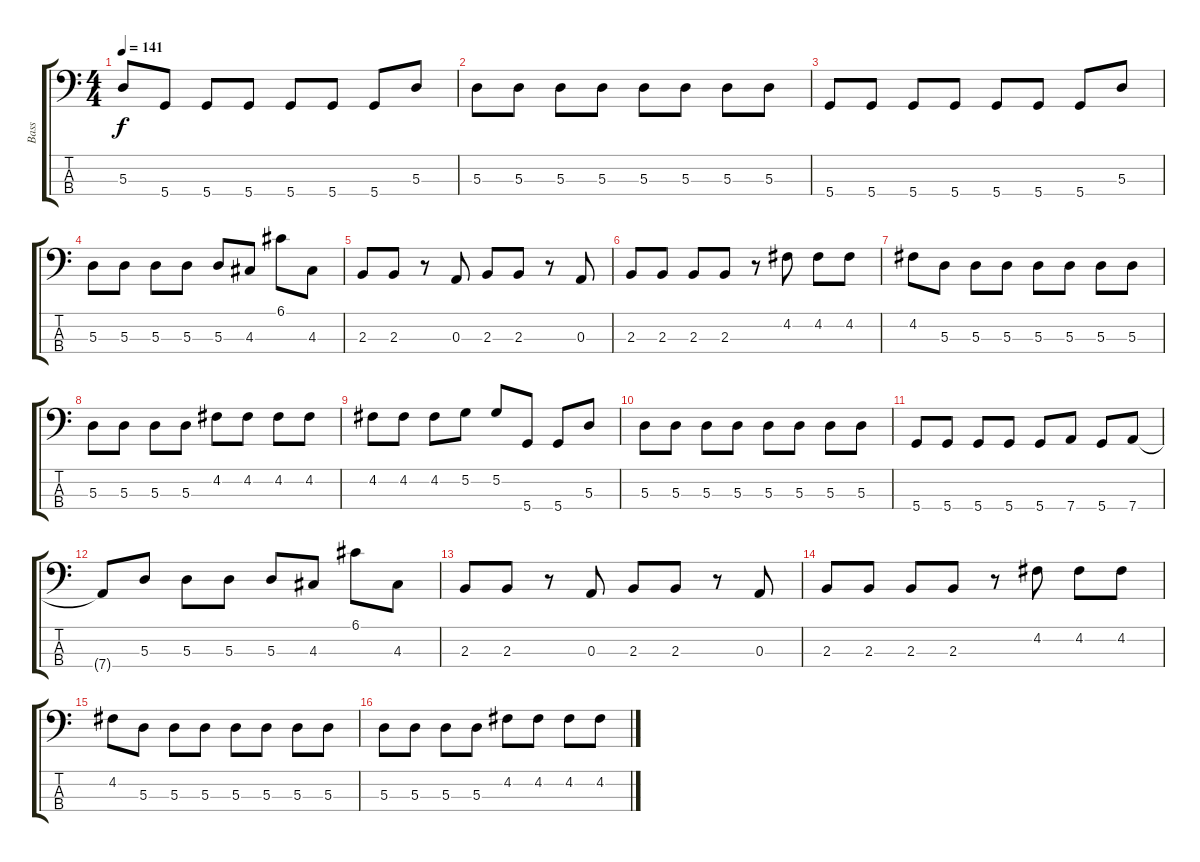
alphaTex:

\track ("Bass" "Bass") {instrument electricbasspick}
\staff {score tabs}
\tuning (G2 D2 A1 D1) {hide}
\ts (4 4)
\tempo 141
\clef f4
\ks c
5.3.8{dy f} 5.4.8 5.4.8 5.4.8 5.4.8 5.4.8 5.4.8 5.3.8 |
5.3.8 5.3.8 5.3.8 5.3.8 5.3.8 5.3.8 5.3.8 5.3.8 |
5.4.8 5.4.8 5.4.8 5.4.8 5.4.8 5.4.8 5.4.8 5.3.8 |
5.3.8 5.3.8 5.3.8 5.3.8 5.3.8 4.3.8 6.1.8 4.3.8 |
2.3.8 2.3.8 r.8 0.3.8 2.3.8 2.3.8 r.8 0.3.8 |
2.3.8 2.3.8 2.3.8 2.3.8 r.8 4.2.8 4.2.8 4.2.8 |
4.2.8 5.3.8 5.3.8 5.3.8 5.3.8 5.3.8 5.3.8 5.3.8 |
5.3.8 5.3.8 5.3.8 5.3.8 4.2.8 4.2.8 4.2.8 4.2.8 |
4.2.8 4.2.8 4.2.8 5.2.8 5.2.8 5.4.8 5.4.8 5.3.8 |
5.3.8 5.3.8 5.3.8 5.3.8 5.3.8 5.3.8 5.3.8 5.3.8 |
5.4.8 5.4.8 5.4.8 5.4.8 5.4.8 7.4.8 5.4.8 7.4.8 |
7.4{t}.8 5.3.8 5.3.8 5.3.8 5.3.8 4.3.8 6.1.8 4.3.8 |
2.3.8 2.3.8 r.8 0.3.8 2.3.8 2.3.8 r.8 0.3.8 |
2.3.8 2.3.8 2.3.8 2.3.8 r.8 4.2.8 4.2.8 4.2.8 |
4.2.8 5.3.8 5.3.8 5.3.8 5.3.8 5.3.8 5.3.8 5.3.8 |
5.3.8 5.3.8 5.3.8 5.3.8 4.2.8 4.2.8 4.2.8 4.2.8
